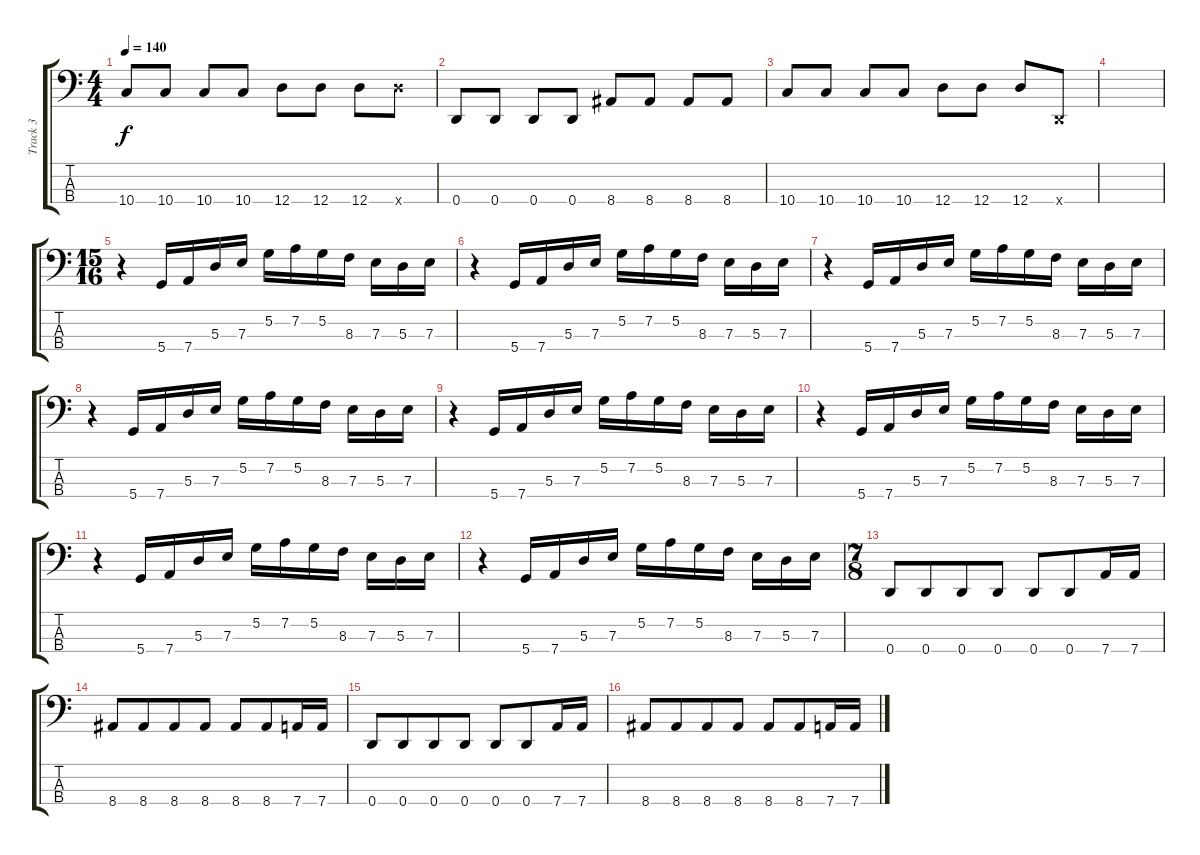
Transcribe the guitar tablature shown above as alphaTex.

\track ("Track 3" "Track 3") {instrument electricbassfinger}
\staff {score tabs}
\tuning (G2 D2 A1 D1) {hide}
\ts (4 4)
\tempo 140
\clef f4
\ks c
10.4.8{dy f} 10.4.8 10.4.8 10.4.8 12.4.8 12.4.8 12.4.8 12.4{x}.8 |
0.4.8 0.4.8 0.4.8 0.4.8 8.4.8 8.4.8 8.4.8 8.4.8 |
10.4.8 10.4.8 10.4.8 10.4.8 12.4.8 12.4.8 12.4.8 0.4{x}.8 |
|
\ts (15 16)
r.4 5.4.16 7.4.16 5.3.16 7.3.16 5.2.16 7.2.16 5.2.16 8.3.16 7.3.16 5.3.16 7.3.16 |
r.4 5.4.16 7.4.16 5.3.16 7.3.16 5.2.16 7.2.16 5.2.16 8.3.16 7.3.16 5.3.16 7.3.16 |
r.4 5.4.16 7.4.16 5.3.16 7.3.16 5.2.16 7.2.16 5.2.16 8.3.16 7.3.16 5.3.16 7.3.16 |
r.4 5.4.16 7.4.16 5.3.16 7.3.16 5.2.16 7.2.16 5.2.16 8.3.16 7.3.16 5.3.16 7.3.16 |
r.4 5.4.16 7.4.16 5.3.16 7.3.16 5.2.16 7.2.16 5.2.16 8.3.16 7.3.16 5.3.16 7.3.16 |
r.4 5.4.16 7.4.16 5.3.16 7.3.16 5.2.16 7.2.16 5.2.16 8.3.16 7.3.16 5.3.16 7.3.16 |
r.4 5.4.16 7.4.16 5.3.16 7.3.16 5.2.16 7.2.16 5.2.16 8.3.16 7.3.16 5.3.16 7.3.16 |
r.4 5.4.16 7.4.16 5.3.16 7.3.16 5.2.16 7.2.16 5.2.16 8.3.16 7.3.16 5.3.16 7.3.16 |
\ts (7 8)
0.4.8 0.4.8 0.4.8 0.4.8 0.4.8 0.4.8 7.4.16 7.4.16 |
8.4.8 8.4.8 8.4.8 8.4.8 8.4.8 8.4.8 7.4.16 7.4.16 |
0.4.8 0.4.8 0.4.8 0.4.8 0.4.8 0.4.8 7.4.16 7.4.16 |
8.4.8 8.4.8 8.4.8 8.4.8 8.4.8 8.4.8 7.4.16 7.4.16
